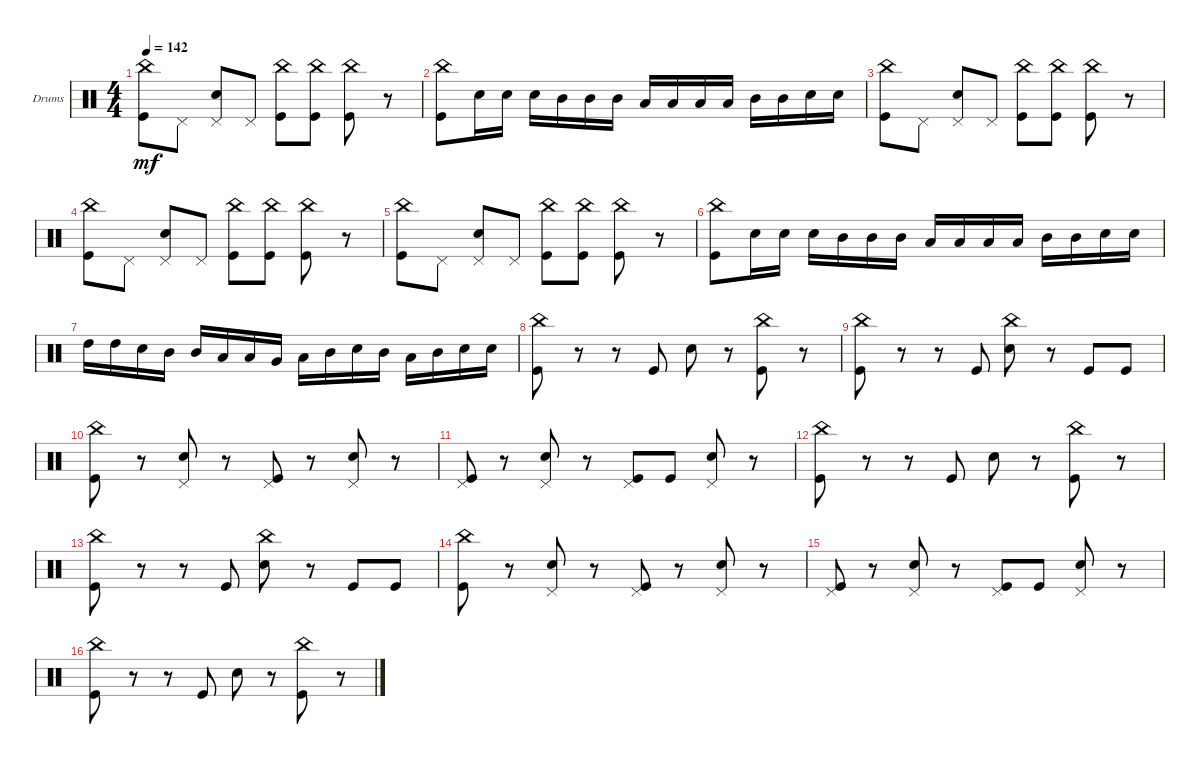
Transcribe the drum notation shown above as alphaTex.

\defaultSystemsLayout 4
\bracketExtendMode groupsimilarinstruments
\firstSystemTrackNameOrientation horizontal
\otherSystemsTrackNameOrientation horizontal
\track ("Drumkit" "Drums") {instrument percussion}
\staff {score}
\articulation defaults
\ts (4 4)
\tempo 142
\clef neutral
\ks c
("Kick (hit)" "China (hit)").8{dy mf} "Pedal Hi-Hat (hit)".8 ("Pedal Hi-Hat (hit)" "Snare (hit) 2").8 "Pedal Hi-Hat (hit)".8 ("Kick (hit)" "China (hit)").8 ("Kick (hit)" "China (hit)").8 ("Kick (hit)" "China (hit)").8 r.8 |
("Kick (hit)" "China (hit)").8 "Snare (hit) 2".16 "Snare (hit) 2".16 "Snare (hit) 2".16 "Mid Tom (hit)".16 "Mid Tom (hit)".16 "Mid Tom (hit)".16 "Low Tom (hit)".16 "Low Tom (hit)".16 "Low Tom (hit)".16 "Low Tom (hit)".16 "Mid Tom (hit)".16 "Mid Tom (hit)".16 "Snare (hit) 2".16 "Snare (hit) 2".16 |
("Kick (hit)" "China (hit)").8 "Pedal Hi-Hat (hit)".8 ("Pedal Hi-Hat (hit)" "Snare (hit) 2").8 "Pedal Hi-Hat (hit)".8 ("Kick (hit)" "China (hit)").8 ("Kick (hit)" "China (hit)").8 ("Kick (hit)" "China (hit)").8 r.8 |
("Kick (hit)" "China (hit)").8 "Pedal Hi-Hat (hit)".8 ("Pedal Hi-Hat (hit)" "Snare (hit) 2").8 "Pedal Hi-Hat (hit)".8 ("Kick (hit)" "China (hit)").8 ("Kick (hit)" "China (hit)").8 ("Kick (hit)" "China (hit)").8 r.8 |
("Kick (hit)" "China (hit)").8 "Pedal Hi-Hat (hit)".8 ("Pedal Hi-Hat (hit)" "Snare (hit) 2").8 "Pedal Hi-Hat (hit)".8 ("Kick (hit)" "China (hit)").8 ("Kick (hit)" "China (hit)").8 ("Kick (hit)" "China (hit)").8 r.8 |
("Kick (hit)" "China (hit)").8 "Snare (hit) 2".16 "Snare (hit) 2".16 "Snare (hit) 2".16 "Mid Tom (hit)".16 "Mid Tom (hit)".16 "Mid Tom (hit)".16 "Low Tom (hit)".16 "Low Tom (hit)".16 "Low Tom (hit)".16 "Low Tom (hit)".16 "Mid Tom (hit)".16 "Mid Tom (hit)".16 "Snare (hit) 2".16 "Snare (hit) 2".16 |
"High Tom (hit)".16 "High Tom (hit)".16 "Snare (hit) 2".16 "Mid Tom (hit)".16 "Mid Tom (hit)".16 "Low Tom (hit)".16 "Low Tom (hit)".16 "Very Low Tom (hit)".16 "Low Tom (hit)".16 "Mid Tom (hit)".16 "Snare (hit) 2".16 "Mid Tom (hit)".16 "Low Tom (hit)".16 "Mid Tom (hit)".16 "Snare (hit) 2".16 "Snare (hit) 2".16 |
("Kick (hit)" "China (hit)").8 r.8 r.8 "Kick (hit)".8 "Snare (hit) 2".8 r.8 ("Kick (hit)" "China (hit)").8 r.8 |
("China (hit)" "Kick (hit)").8 r.8 r.8 "Kick (hit)".8 ("Snare (hit) 2" "China (hit)").8 r.8 "Kick (hit)".8 "Kick (hit)".8 |
("Kick (hit)" "China (hit)").8 r.8 ("Snare (hit) 2" "Pedal Hi-Hat (hit)").8 r.8 ("Kick (hit)" "Pedal Hi-Hat (hit)").8 r.8 ("Snare (hit) 2" "Pedal Hi-Hat (hit)").8 r.8 |
("Kick (hit)" "Pedal Hi-Hat (hit)").8 r.8 ("Snare (hit) 2" "Pedal Hi-Hat (hit)").8 r.8 ("Kick (hit)" "Pedal Hi-Hat (hit)").8 "Kick (hit)".8 ("Snare (hit) 2" "Pedal Hi-Hat (hit)").8 r.8 |
("Kick (hit)" "China (hit)").8 r.8 r.8 "Kick (hit)".8 "Snare (hit) 2".8 r.8 ("Kick (hit)" "China (hit)").8 r.8 |
("China (hit)" "Kick (hit)").8 r.8 r.8 "Kick (hit)".8 ("Snare (hit) 2" "China (hit)").8 r.8 "Kick (hit)".8 "Kick (hit)".8 |
("Kick (hit)" "China (hit)").8 r.8 ("Snare (hit) 2" "Pedal Hi-Hat (hit)").8 r.8 ("Kick (hit)" "Pedal Hi-Hat (hit)").8 r.8 ("Snare (hit) 2" "Pedal Hi-Hat (hit)").8 r.8 |
("Kick (hit)" "Pedal Hi-Hat (hit)").8 r.8 ("Snare (hit) 2" "Pedal Hi-Hat (hit)").8 r.8 ("Kick (hit)" "Pedal Hi-Hat (hit)").8 "Kick (hit)".8 ("Snare (hit) 2" "Pedal Hi-Hat (hit)").8 r.8 |
("Kick (hit)" "China (hit)").8 r.8 r.8 "Kick (hit)".8 "Snare (hit) 2".8 r.8 ("Kick (hit)" "China (hit)").8 r.8
